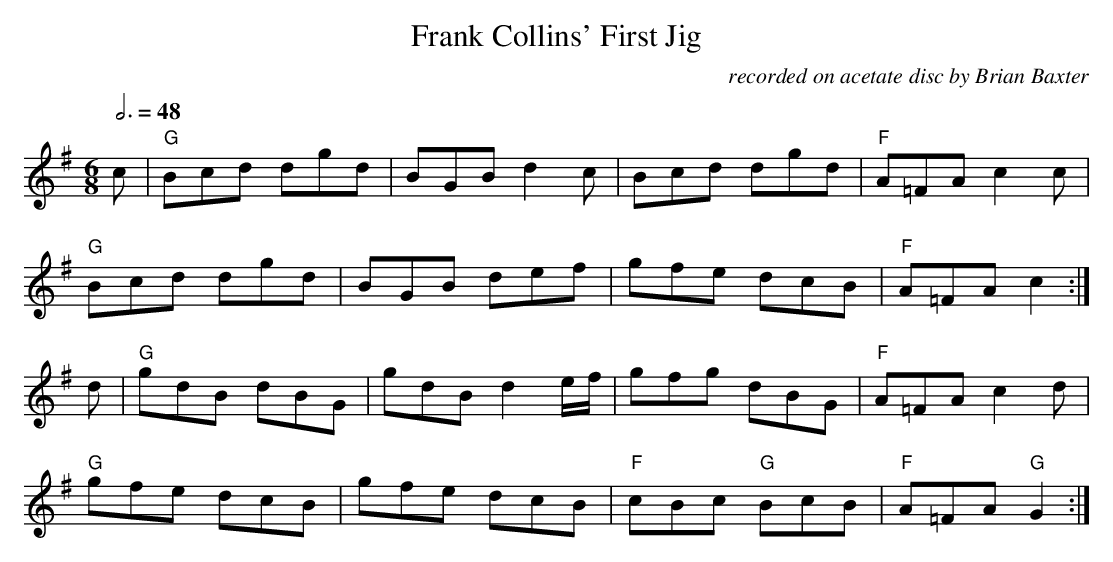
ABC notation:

X:1
T:Frank Collins' First Jig
M:6/8
L:1/8
Q:6/8=48
C:recorded on acetate disc by Brian Baxter
K:Gmaj
c|"G"Bcd dgd|BGB d2c|Bcd dgd|"F"A=FA c2c|
"G"Bcd dgd|BGB def|gfe dcB|"F"A=FA c2:|
d|"G"gdB dBG|gdBd2e/2f/2|gfg dBG|"F"A=FA c2d|
"G"gfe dcB|gfe dcB|"F"cBc "G"BcB|"F"A=FA "G"G2:|
